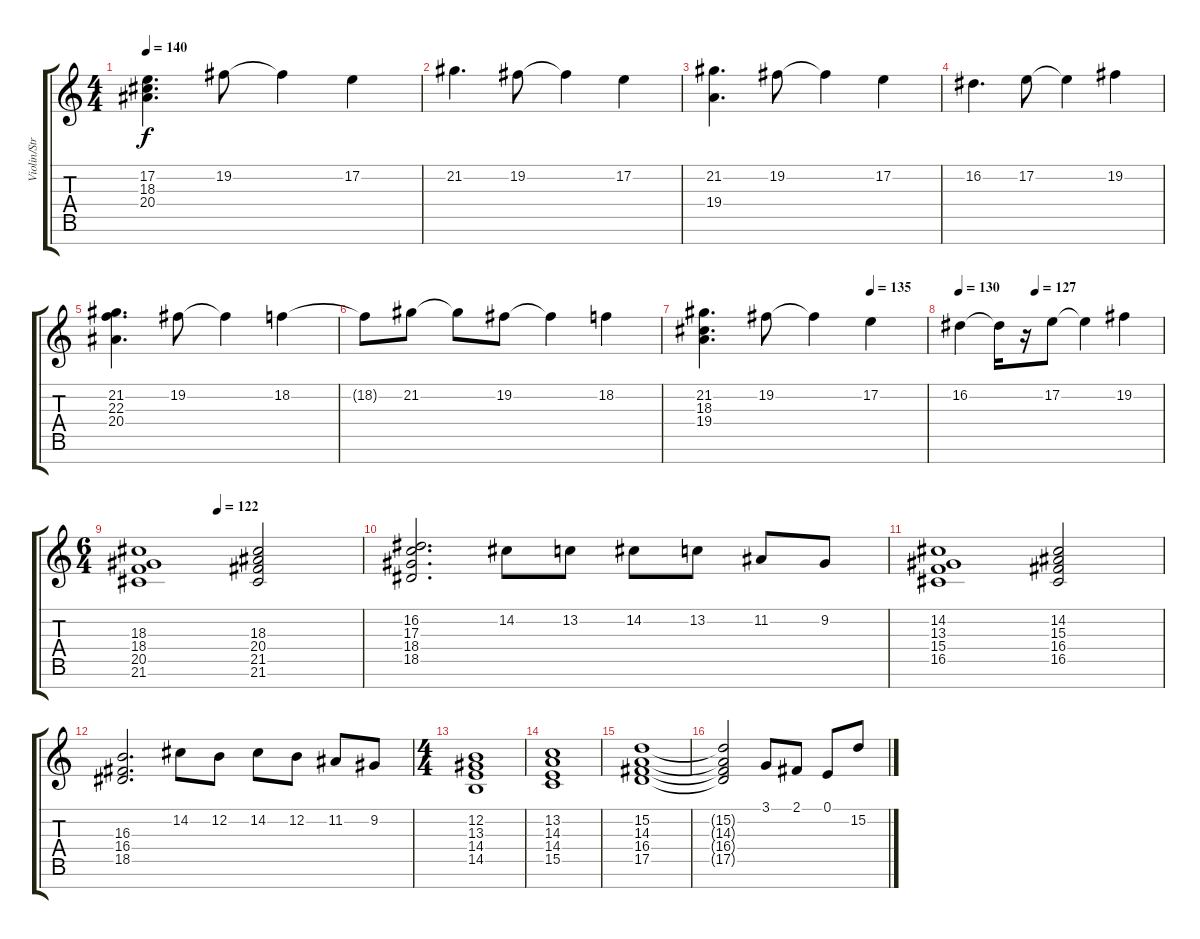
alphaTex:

\track ("Violin/Strings" "Violin/Str") {instrument violin}
\staff {score tabs}
\tuning (E4 B3 G3 D3 A2 E2 B1) {hide}
\ts (4 4)
\tempo 140
\clef g2
\ks c
(17.2 18.3 20.4).4{d dy f} 19.2.8 19.2{t}.4 17.2.4 |
21.2.4{d} 19.2.8 19.2{t}.4 17.2.4 |
(21.2 19.4).4{d} 19.2.8 19.2{t}.4 17.2.4 |
16.2.4{d} 17.2.8 17.2{t}.4 19.2.4 |
(21.2 22.3 20.4).4{d} 19.2.8 19.2{t}.4 18.2.4 |
18.2{t}.8 21.2.8 21.2{t}.8 19.2.8 19.2{t}.4 18.2.4 |
\tempo (135 0.75)
(21.2 18.3 19.4).4{d} 19.2.8 19.2{t}.4 17.2.4 |
\tempo 130
\tempo (127 0.375)
16.2.4 16.2{t}.16 r.16 17.2.8 17.2{t}.4 19.2.4 |
\ts (6 4)
\tempo (122 0.3333333333333333)
(18.3 18.4 20.5 21.6).1{volume 12} (18.3 20.4 21.5 21.6).2 |
(16.2 17.3 18.4 18.5).2{d} 14.2.8 13.2.8 14.2.8 13.2.8 11.2.8 9.2.8 |
(14.2 13.3 15.4 16.5).1 (14.2 15.3 16.4 16.5).2 |
(16.3 16.4 18.5).2{d} 14.2.8 12.2.8 14.2.8 12.2.8 11.2.8 9.2.8 |
\ts (4 4)
(12.2 13.3 14.4 14.5).1 |
(13.2 14.3 14.4 15.5).1 |
(15.2 14.3 16.4 17.5).1 |
(15.2{t} 14.3{t} 16.4{t} 17.5{t}).2 3.1.8 2.1.8 0.1.8 15.2.8
